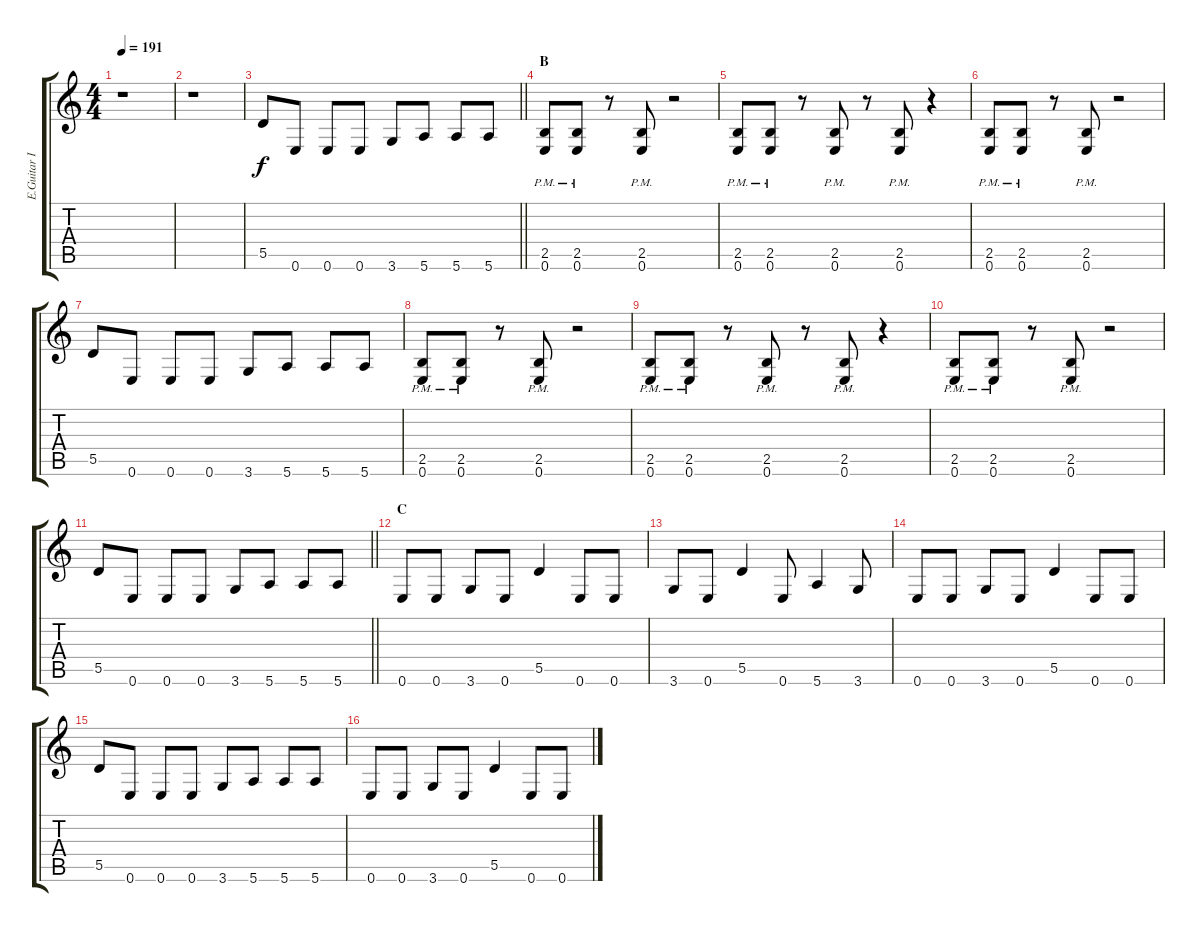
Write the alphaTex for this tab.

\track ("E.Guitar I" "E.Guitar I") {instrument distortionguitar}
\staff {score tabs}
\tuning (E4 B3 G3 D3 A2 E2) {hide}
\ts (4 4)
\tempo 191
\clef g2
\ks c
r.1{dy f} |
r.1 |
\barLineRight lightlight
5.5.8 0.6.8 0.6.8 0.6.8 3.6.8 5.6.8 5.6.8 5.6.8 |
\section ("" "B")
(2.5{pm} 0.6{pm}).8 (2.5{pm} 0.6{pm}).8 r.8 (2.5{pm} 0.6{pm}).8 r.2 |
(2.5{pm} 0.6{pm}).8 (2.5{pm} 0.6{pm}).8 r.8 (2.5{pm} 0.6{pm}).8 r.8 (2.5{pm} 0.6{pm}).8 r.4 |
(2.5{pm} 0.6{pm}).8 (2.5{pm} 0.6{pm}).8 r.8 (2.5{pm} 0.6{pm}).8 r.2 |
5.5.8 0.6.8 0.6.8 0.6.8 3.6.8 5.6.8 5.6.8 5.6.8 |
(2.5{pm} 0.6{pm}).8 (2.5{pm} 0.6{pm}).8 r.8 (2.5{pm} 0.6{pm}).8 r.2 |
(2.5{pm} 0.6{pm}).8 (2.5{pm} 0.6{pm}).8 r.8 (2.5{pm} 0.6{pm}).8 r.8 (2.5{pm} 0.6{pm}).8 r.4 |
(2.5{pm} 0.6{pm}).8 (2.5{pm} 0.6{pm}).8 r.8 (2.5{pm} 0.6{pm}).8 r.2 |
\barLineRight lightlight
5.5.8 0.6.8 0.6.8 0.6.8 3.6.8 5.6.8 5.6.8 5.6.8 |
\section ("" "C")
0.6.8 0.6.8 3.6.8 0.6.8 5.5.4 0.6.8 0.6.8 |
3.6.8 0.6.8 5.5.4 0.6.8 5.6.4 3.6.8 |
0.6.8 0.6.8 3.6.8 0.6.8 5.5.4 0.6.8 0.6.8 |
5.5.8 0.6.8 0.6.8 0.6.8 3.6.8 5.6.8 5.6.8 5.6.8 |
0.6.8 0.6.8 3.6.8 0.6.8 5.5.4 0.6.8 0.6.8
